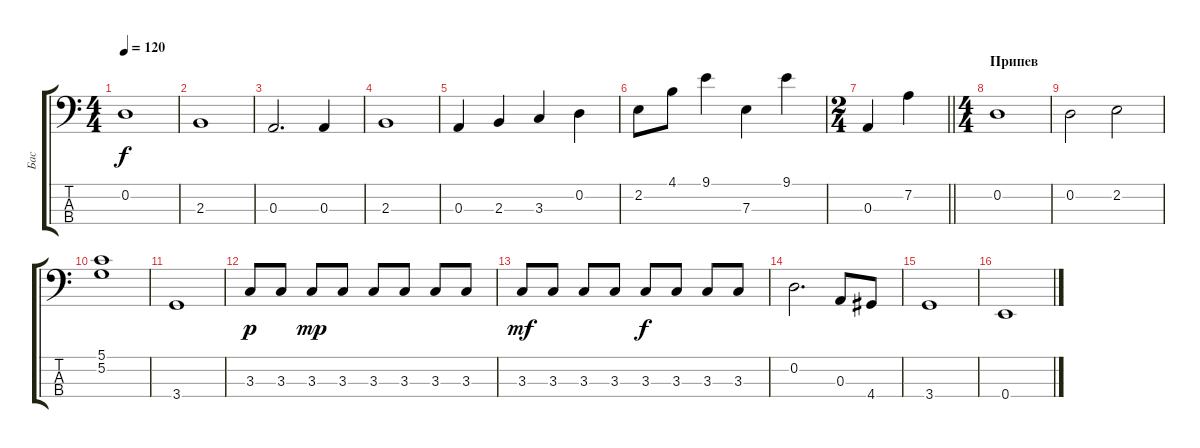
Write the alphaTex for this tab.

\track ("Бас" "Бас") {instrument electricbassfinger}
\staff {score tabs}
\tuning (G2 D2 A1 E1) {hide}
\ts (4 4)
\tempo 120
\clef f4
\ks c
0.2{t}.1{dy f} |
2.3.1 |
0.3.2{d} 0.3.4 |
2.3.1 |
0.3.4 2.3.4 3.3.4 0.2.4 |
2.2.8 4.1.8 9.1.4 7.3.4 9.1.4 |
\ts (2 4)
\barLineRight lightlight
0.3.4 7.2.4 |
\ts (4 4)
\section ("" "Припев")
0.2.1 |
0.2.2 2.2.2 |
(5.1 5.2).1 |
3.4.1 |
3.3.8{dy p} 3.3.8 3.3.8{dy mp} 3.3.8 3.3.8 3.3.8 3.3.8 3.3.8 |
3.3.8{dy mf} 3.3.8 3.3.8 3.3.8 3.3.8{dy f} 3.3.8 3.3.8 3.3.8 |
0.2.2{d} 0.3.8 4.4.8 |
3.4.1 |
0.4.1
